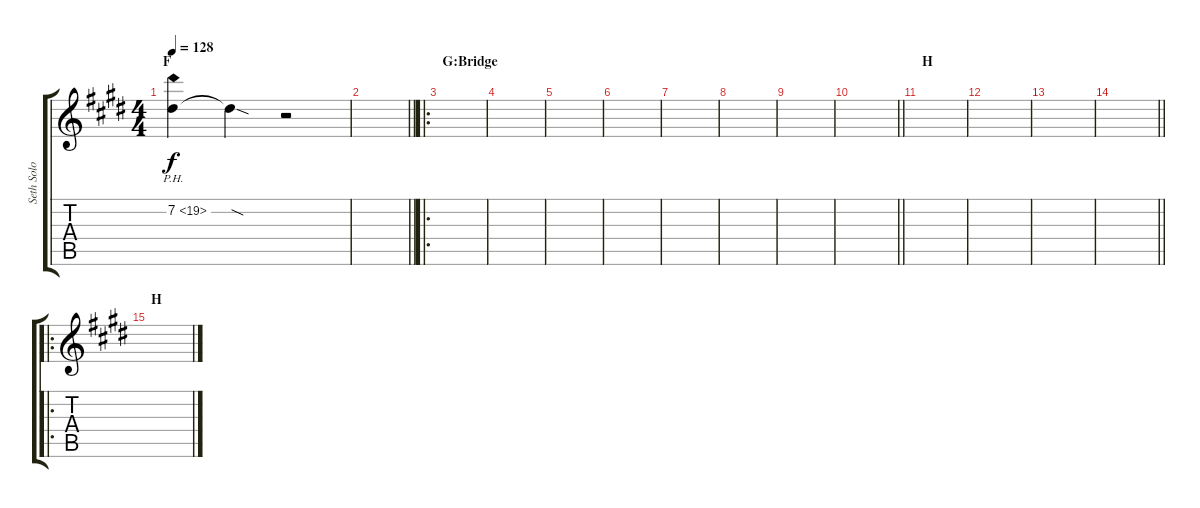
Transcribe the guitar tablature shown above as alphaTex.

\track ("Seth Solo" "Seth Solo") {instrument distortionguitar}
\staff {score tabs}
\tuning (Db4 Ab3 E3 B2 Gb2 Db2) {hide}
\ts (4 4)
\section ("" "F")
\tempo 128
\clef g2
\ks c#minor
7.2{ph 12}.4{dy f} 7.2{sod t}.4 r.2 |
\barLineRight lightlight
|
\ro
\section ("" "G:Bridge")
|
|
|
|
|
|
|
\barLineRight lightlight
|
\section ("" "H")
|
|
|
\barLineRight lightlight
|
\ro
\section ("" "H")
